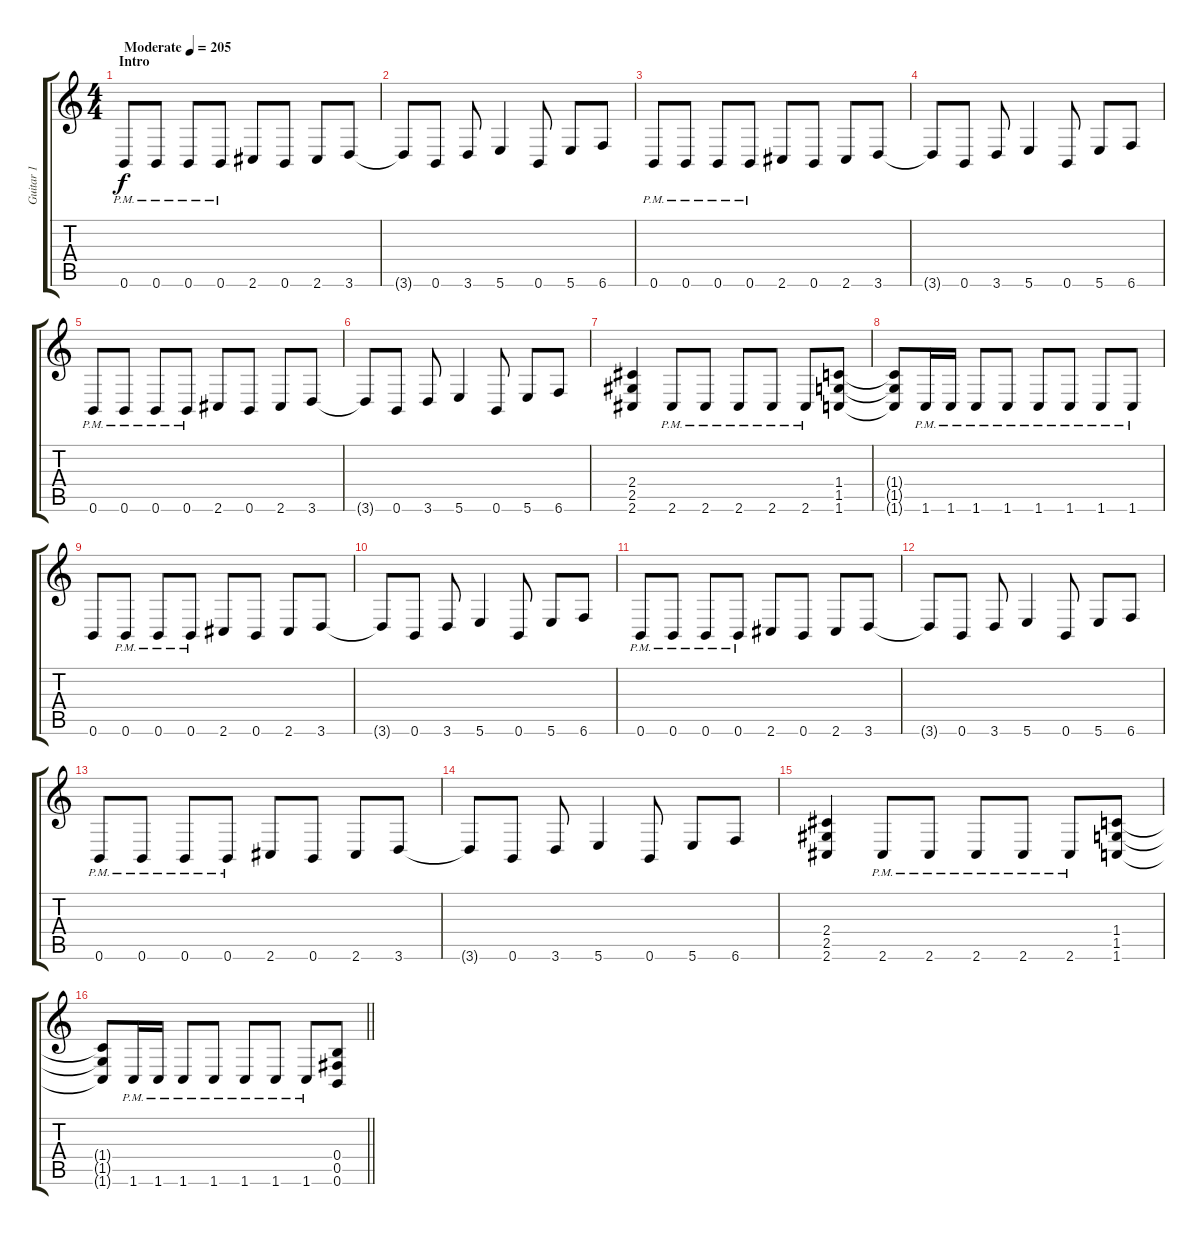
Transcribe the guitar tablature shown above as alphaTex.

\track ("Guitar 1" "Guitar 1") {instrument distortionguitar}
\staff {score tabs}
\tuning (Db4 Ab3 E3 B2 Gb2 B1) {hide}
\ts (4 4)
\section ("" "Intro")
\tempo (205 "Moderate")
\clef g2
\ks c
0.6{pm}.8{dy f instrument distortionguitar} 0.6{pm}.8 0.6{pm}.8 0.6{pm}.8 2.6.8 0.6.8 2.6.8 3.6.8 |
3.6{t}.8 0.6.8 3.6.8 5.6.4 0.6.8 5.6.8 6.6.8 |
0.6{pm}.8 0.6{pm}.8 0.6{pm}.8 0.6{pm}.8 2.6.8 0.6.8 2.6.8 3.6.8 |
3.6{t}.8 0.6.8 3.6.8 5.6.4 0.6.8 5.6.8 6.6.8 |
0.6{pm}.8 0.6{pm}.8 0.6{pm}.8 0.6{pm}.8 2.6.8 0.6.8 2.6.8 3.6.8 |
3.6{t}.8 0.6.8 3.6.8 5.6.4 0.6.8 5.6.8 6.6.8 |
(2.4 2.5 2.6).4 2.6{pm}.8 2.6{pm}.8 2.6{pm}.8 2.6{pm}.8 2.6{pm}.8 (1.4 1.5 1.6).8 |
(1.4{t} 1.5{t} 1.6{t}).8 1.6{pm}.16 1.6{pm}.16 1.6{pm}.8 1.6{pm}.8 1.6{pm}.8 1.6{pm}.8 1.6{pm}.8 1.6{pm}.8 |
0.6.8 0.6{pm}.8 0.6{pm}.8 0.6{pm}.8 2.6.8 0.6.8 2.6.8 3.6.8 |
3.6{t}.8 0.6.8 3.6.8 5.6.4 0.6.8 5.6.8 6.6.8 |
0.6{pm}.8 0.6{pm}.8 0.6{pm}.8 0.6{pm}.8 2.6.8 0.6.8 2.6.8 3.6.8 |
3.6{t}.8 0.6.8 3.6.8 5.6.4 0.6.8 5.6.8 6.6.8 |
0.6{pm}.8 0.6{pm}.8 0.6{pm}.8 0.6{pm}.8 2.6.8 0.6.8 2.6.8 3.6.8 |
3.6{t}.8 0.6.8 3.6.8 5.6.4 0.6.8 5.6.8 6.6.8 |
(2.4 2.5 2.6).4 2.6{pm}.8 2.6{pm}.8 2.6{pm}.8 2.6{pm}.8 2.6{pm}.8 (1.4 1.5 1.6).8 |
\barLineRight lightlight
(1.4{t} 1.5{t} 1.6{t}).8 1.6{pm}.16 1.6{pm}.16 1.6{pm}.8 1.6{pm}.8 1.6{pm}.8 1.6{pm}.8 1.6{pm}.8 (0.4 0.5 0.6).8
